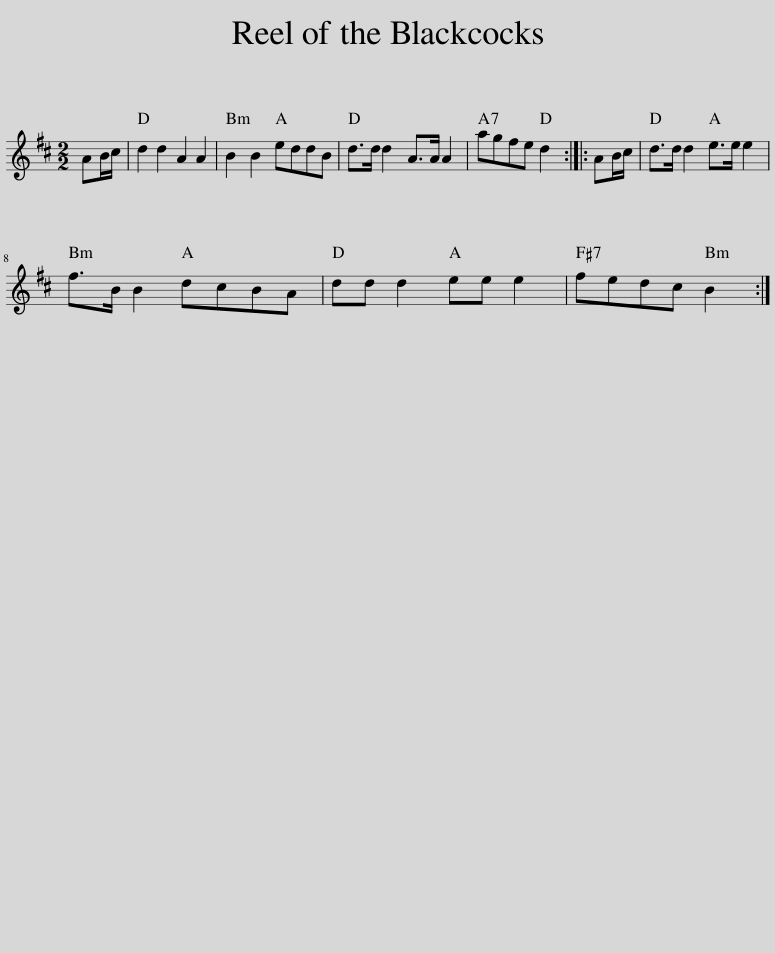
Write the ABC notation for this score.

X:1
L:1/8
M:2/2
I:linebreak $
K:D
V:1 treble
V:1
 AB/c/ | d2 d2 A2 A2 | B2 B2 eddB | d>d d2 A>A A2 | agfe d2 :: %5
 AB/c/ | d>d d2 e>e e2 |$ f>B B2 dcBA | dd d2 ee e2 | fedc B2 :| %10
